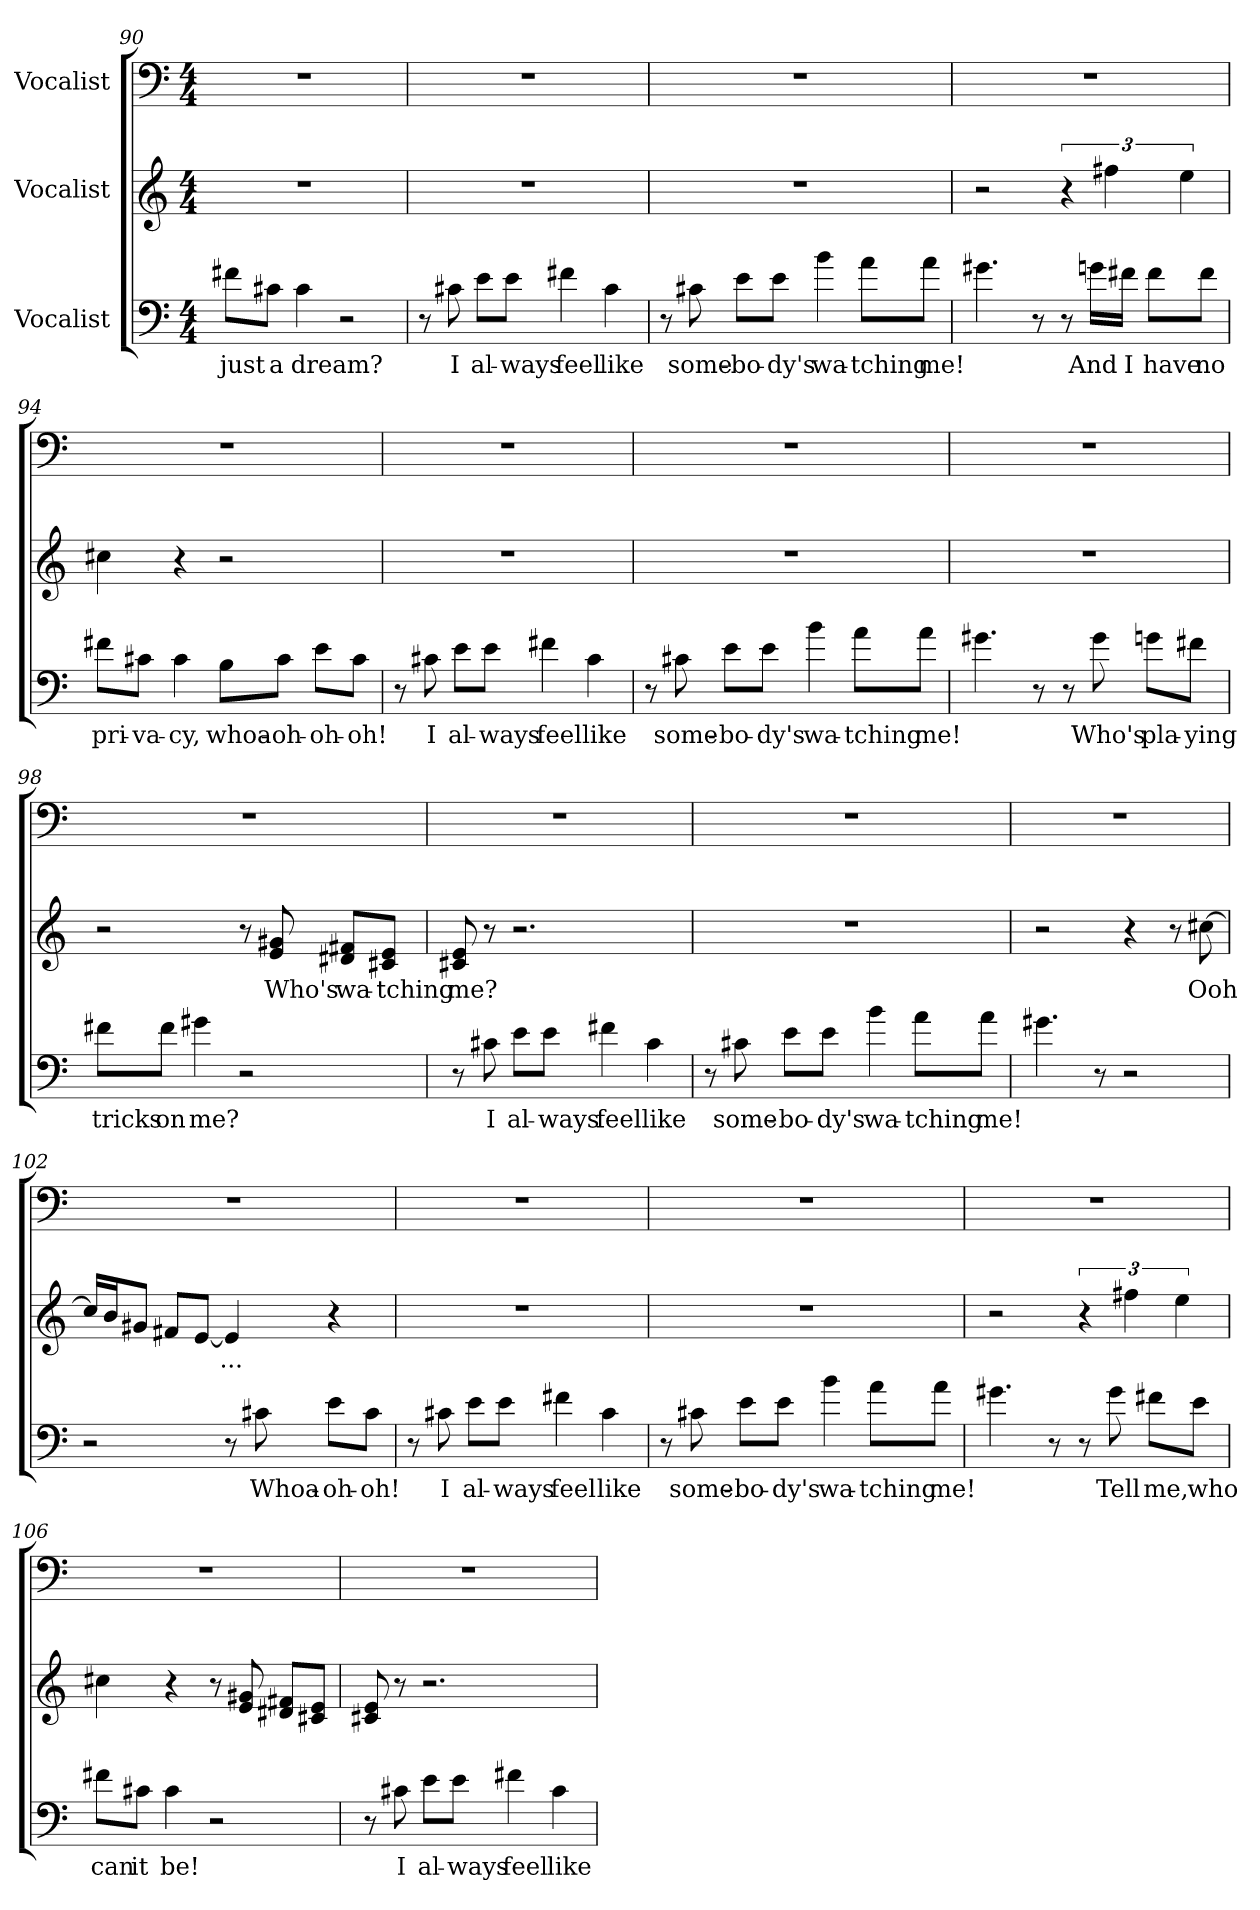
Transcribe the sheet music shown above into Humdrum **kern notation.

**kern	**text	**kern	**text	**kern
*part3	*part3	*part2	*part2	*part1
*staff3	*staff3	*staff2	*staff2	*staff1
*I"Vocalist	*	*I"Vocalist	*	*I"Vocalist
*clefF4	*	*clefG2	*	*clefF4
*M4/4	*	*M4/4	*	*M4/4
=90	=90	=90	=90	=90
8f#X\L	just	1r	.	1r
8c#X\J	a	.	.	.
4c#	dream?	.	.	.
2r	.	.	.	.
=91	=91	=91	=91	=91
8r	.	1r	.	1r
8c#X	I	.	.	.
8e\L	al-	.	.	.
8e\J	-ways	.	.	.
4f#X	feel	.	.	.
4c#	like	.	.	.
=92	=92	=92	=92	=92
8r	.	1r	.	1r
8c#X	some-	.	.	.
8e\L	-bo-	.	.	.
8e\J	-dy's	.	.	.
4b	wa-	.	.	.
8a\L	-tching	.	.	.
8a\J	me!	.	.	.
=93	=93	=93	=93	=93
4.g#X	_	2r	.	1r
8r	.	.	.	.
8r	.	6r	.	.
16gn\LL	And	.	.	.
.	.	6ff#X	_	.
16f#X\JJ	I	.	.	.
8f#\L	have	.	.	.
.	.	6ee	_	.
8f#\J	no	.	.	.
=94	=94	=94	=94	=94
8f#X\L	pri-	4cc#X	_	1r
8c#X\J	-va-	.	.	.
4c#	-cy,	4r	.	.
8B\L	whoa-	2r	.	.
8c#\J	-oh-	.	.	.
8e\L	-oh-	.	.	.
8c#\J	-oh!	.	.	.
=95	=95	=95	=95	=95
8r	.	1r	.	1r
8c#X	I	.	.	.
8e\L	al-	.	.	.
8e\J	-ways	.	.	.
4f#X	feel	.	.	.
4c#	like	.	.	.
=96	=96	=96	=96	=96
8r	.	1r	.	1r
8c#X	some-	.	.	.
8e\L	-bo-	.	.	.
8e\J	-dy's	.	.	.
4b	wa-	.	.	.
8a\L	-tching	.	.	.
8a\J	me!	.	.	.
=97	=97	=97	=97	=97
4.g#X	_	1r	.	1r
8r	.	.	.	.
8r	.	.	.	.
8g#	Who's	.	.	.
8gn\L	pla-	.	.	.
8f#X\J	-ying	.	.	.
=98	=98	=98	=98	=98
8f#X\L	tricks	2r	.	1r
8f#\J	on	.	.	.
4g#X	me?	.	.	.
2r	.	8r	.	.
.	.	8e 8g#X	Who's	.
.	.	8d#X/ 8f#X/L	wa-	.
.	.	8c#X/ 8e/J	-tching	.
=99	=99	=99	=99	=99
8r	.	8c#X 8e	me?	1r
8c#X	I	8r	.	.
8e\L	al-	2.r	.	.
8e\J	-ways	.	.	.
4f#X	feel	.	.	.
4c#	like	.	.	.
=100	=100	=100	=100	=100
8r	.	1r	.	1r
8c#X	some-	.	.	.
8e\L	-bo-	.	.	.
8e\J	-dy's	.	.	.
4b	wa-	.	.	.
8a\L	-tching	.	.	.
8a\J	me!	.	.	.
=101	=101	=101	=101	=101
4.g#X	_	2r	.	1r
8r	.	.	.	.
2r	.	4r	.	.
.	.	8r	.	.
.	.	[8cc#X	Ooh	.
=102	=102	=102	=102	=102
2r	.	16cc#/LL]	_	1r
.	.	16b/J	_	.
.	.	8g#X/J	_	.
.	.	8f#X/L	_	.
.	.	[8e/J	_	.
8r	.	4e]	...	.
8c#X	Whoa-	.	.	.
8e\L	-oh-	4r	.	.
8c#\J	-oh!	.	.	.
=103	=103	=103	=103	=103
8r	.	1r	.	1r
8c#X	I	.	.	.
8e\L	al-	.	.	.
8e\J	-ways	.	.	.
4f#X	feel	.	.	.
4c#	like	.	.	.
=104	=104	=104	=104	=104
8r	.	1r	.	1r
8c#X	some-	.	.	.
8e\L	-bo-	.	.	.
8e\J	-dy's	.	.	.
4b	wa-	.	.	.
8a\L	-tching	.	.	.
8a\J	me!	.	.	.
=105	=105	=105	=105	=105
4.g#X	_	2r	.	1r
8r	.	.	.	.
8r	.	6r	.	.
8g#	Tell	.	.	.
.	.	6ff#X	_	.
8f#X\L	me,	.	.	.
.	.	6ee	_	.
8e\J	who	.	.	.
=106	=106	=106	=106	=106
8f#X\L	can	4cc#X	_	1r
8c#X\J	it	.	.	.
4c#	be!	4r	.	.
2r	.	8r	.	.
.	.	8e 8g#X	_	.
.	.	8d#X/ 8f#X/L	_	.
.	.	8c#X/ 8e/J	_	.
=107	=107	=107	=107	=107
8r	.	8c#X 8e	_	1r
8c#X	I	8r	.	.
8e\L	al-	2.r	.	.
8e\J	-ways	.	.	.
4f#X	feel	.	.	.
4c#	like	.	.	.
=	=	=	=	=
*-	*-	*-	*-	*-
